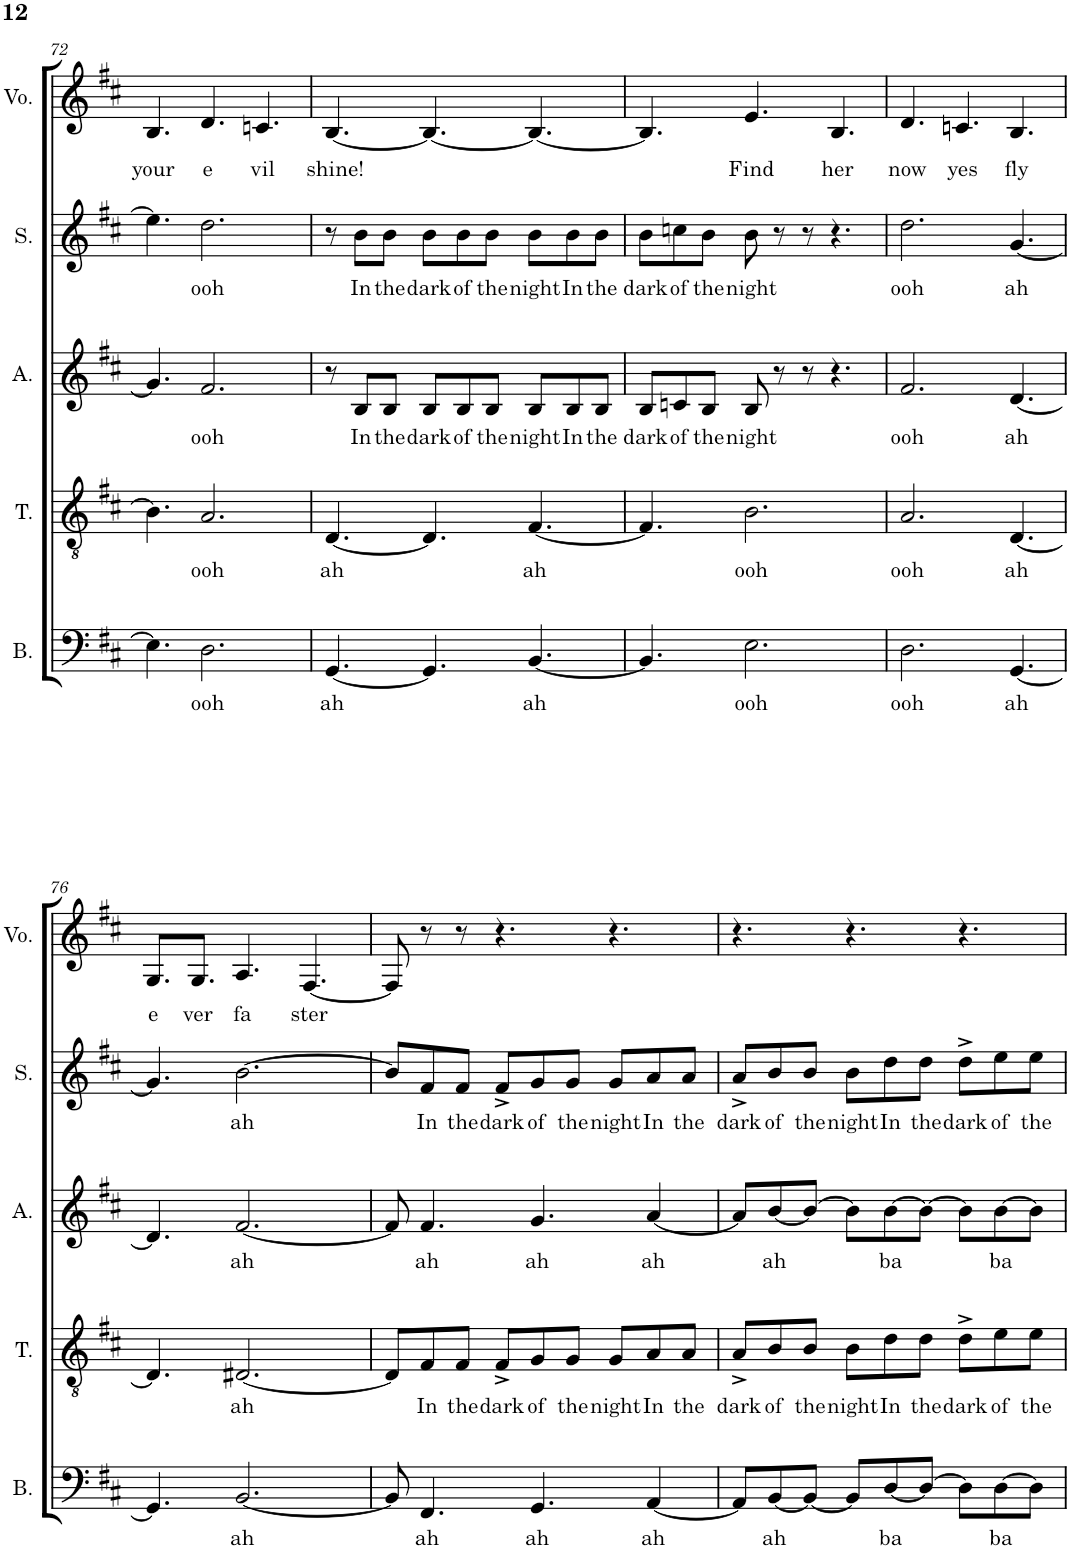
**kern	**text	**kern	**text	**kern	**text	**kern	**text	**kern	**text
*part5	*part5	*part4	*part4	*part3	*part3	*part2	*part2	*part1	*part1
*staff5	*staff5	*staff4	*staff4	*staff3	*staff3	*staff2	*staff2	*staff1	*staff1
*I"Bass	*	*I"Tenor	*	*I"Alto	*	*I"Soprano	*	*I"Voice	*
*I'B.	*	*I'T.	*	*I'A.	*	*I'S.	*	*I'Vo.	*
!!LO:PB:g=z
*clefF4	*	*clefGv2	*	*clefG2	*	*clefG2	*	*clefG2	*
*k[f#c#]	*	*k[f#c#]	*	*k[f#c#]	*	*k[f#c#]	*	*k[f#c#]	*
*M9/8	*	*M9/8	*	*M9/8	*	*M9/8	*	*M9/8	*
=72	=72	=72	=72	=72	=72	=72	=72	=72	=72
!	!	!	!	!	!	!	!	!	!LO:LY:b
4.E\]	.	4.B\]	.	4.g/]	.	4.ee\]	.	4.B/	your
!	!LO:LY:b	!	!LO:LY:b	!	!LO:LY:b	!	!LO:LY:b	!	!LO:LY:b
2.D\	ooh	2.A/	ooh	2.f#/	ooh	2.dd\	ooh	4.d/	e
!	!	!	!	!	!	!	!	!	!LO:LY:b
.	.	.	.	.	.	.	.	4.cn/	vil
=73	=73	=73	=73	=73	=73	=73	=73	=73	=73
!	!LO:LY:b	!	!LO:LY:b	!	!	!	!	!	!LO:LY:b
[4.GG/	ah	[4.D/	ah	8r	.	8r	.	[4.B/	shine!
!	!	!	!	!	!LO:LY:b	!	!LO:LY:b	!	!
.	.	.	.	8B/L	In	8b\L	In	.	.
!	!	!	!	!	!LO:LY:b	!	!LO:LY:b	!	!
.	.	.	.	8B/J	the	8b\J	the	.	.
!	!	!	!	!	!LO:LY:b	!	!LO:LY:b	!	!
4.GG/]	.	4.D/]	.	8B/L	dark	8b\L	dark	4.B/_	.
!	!	!	!	!	!LO:LY:b	!	!LO:LY:b	!	!
.	.	.	.	8B/	of	8b\	of	.	.
!	!	!	!	!	!LO:LY:b	!	!LO:LY:b	!	!
.	.	.	.	8B/J	the	8b\J	the	.	.
!	!LO:LY:b	!	!LO:LY:b	!	!LO:LY:b	!	!LO:LY:b	!	!
[4.BB/	ah	[4.F#/	ah	8B/L	night	8b\L	night	4.B/_	.
!	!	!	!	!	!LO:LY:b	!	!LO:LY:b	!	!
.	.	.	.	8B/	In	8b\	In	.	.
!	!	!	!	!	!LO:LY:b	!	!LO:LY:b	!	!
.	.	.	.	8B/J	the	8b\J	the	.	.
=74	=74	=74	=74	=74	=74	=74	=74	=74	=74
!	!	!	!	!	!LO:LY:b	!	!LO:LY:b	!	!
4.BB/]	.	4.F#/]	.	8B/L	dark	8b\L	dark	4.B/]	.
!	!	!	!	!	!LO:LY:b	!	!LO:LY:b	!	!
.	.	.	.	8cn/	of	8ccn\	of	.	.
!	!	!	!	!	!LO:LY:b	!	!LO:LY:b	!	!
.	.	.	.	8B/J	the	8b\J	the	.	.
!	!LO:LY:b	!	!LO:LY:b	!	!LO:LY:b	!	!LO:LY:b	!	!LO:LY:b
2.E\	ooh	2.B\	ooh	8B/	night	8b\	night	4.e/	Find
.	.	.	.	8r	.	8r	.	.	.
.	.	.	.	8r	.	8r	.	.	.
!	!	!	!	!	!	!	!	!	!LO:LY:b
.	.	.	.	4.r	.	4.r	.	4.B/	her
=75	=75	=75	=75	=75	=75	=75	=75	=75	=75
!	!LO:LY:b	!	!LO:LY:b	!	!LO:LY:b	!	!LO:LY:b	!	!LO:LY:b
2.D\	ooh	2.A/	ooh	2.f#/	ooh	2.dd\	ooh	4.d/	now
!	!	!	!	!	!	!	!	!	!LO:LY:b
.	.	.	.	.	.	.	.	4.cn/	yes
!	!LO:LY:b	!	!LO:LY:b	!	!LO:LY:b	!	!LO:LY:b	!	!LO:LY:b
[4.GG/	ah	[4.D/	ah	[4.d/	ah	[4.g/	ah	4.B/	fly
!!LO:LB:g=z
=76	=76	=76	=76	=76	=76	=76	=76	=76	=76
!	!	!	!	!	!	!	!	!	!LO:LY:b
4.GG/]	.	4.D/]	.	4.d/]	.	4.g/]	.	8.G/L	e
!	!	!	!	!	!	!	!	!	!LO:LY:b
.	.	.	.	.	.	.	.	8.G/J	ver
!	!LO:LY:b	!	!LO:LY:b	!	!LO:LY:b	!	!LO:LY:b	!	!LO:LY:b
[2.BB/	ah	[2.D#X/	ah	[2.f#/	ah	[2.b\	ah	4.A/	fa
!	!	!	!	!	!	!	!	!	!LO:LY:b
.	.	.	.	.	.	.	.	[4.F#/	ster
=77	=77	=77	=77	=77	=77	=77	=77	=77	=77
8BB/]	.	8D#/L]	.	8f#/]	.	8b/L]	.	8F#/]	.
!	!LO:LY:b	!	!LO:LY:b	!	!LO:LY:b	!	!LO:LY:b	!	!
4.FF#/	ah	8F#/	In	4.f#/	ah	8f#/	In	8r	.
!	!	!	!LO:LY:b	!	!	!	!LO:LY:b	!	!
.	.	8F#/J	the	.	.	8f#/J	the	8r	.
!	!	!	!LO:LY:b	!	!	!	!LO:LY:b	!	!
.	.	8F#^/L	dark	.	.	8f#^/L	dark	4.r	.
!	!LO:LY:b	!	!LO:LY:b	!	!LO:LY:b	!	!LO:LY:b	!	!
4.GG/	ah	8G/	of	4.g/	ah	8g/	of	.	.
!	!	!	!LO:LY:b	!	!	!	!LO:LY:b	!	!
.	.	8G/J	the	.	.	8g/J	the	.	.
!	!	!	!LO:LY:b	!	!	!	!LO:LY:b	!	!
.	.	8G/L	night	.	.	8g/L	night	4.r	.
!	!LO:LY:b	!	!LO:LY:b	!	!LO:LY:b	!	!LO:LY:b	!	!
[4AA/	ah	8A/	In	[4a/	ah	8a/	In	.	.
!	!	!	!LO:LY:b	!	!	!	!LO:LY:b	!	!
.	.	8A/J	the	.	.	8a/J	the	.	.
=78	=78	=78	=78	=78	=78	=78	=78	=78	=78
!	!	!	!LO:LY:b	!	!	!	!LO:LY:b	!	!
8AA/L]	.	8A^/L	dark	8a/L]	.	8a^/L	dark	4.r	.
!	!LO:LY:b	!	!LO:LY:b	!	!LO:LY:b	!	!LO:LY:b	!	!
[8BB/	ah	8B/	of	[8b/	ah	8b/	of	.	.
!	!	!	!LO:LY:b	!	!	!	!LO:LY:b	!	!
8BB/J_	.	8B/J	the	8b/J_	.	8b/J	the	.	.
!	!	!	!LO:LY:b	!	!	!	!LO:LY:b	!	!
8BB/L]	.	8B\L	night	8b\L]	.	8b\L	night	4.r	.
!	!LO:LY:b	!	!LO:LY:b	!	!LO:LY:b	!	!LO:LY:b	!	!
[8D/	ba	8d\	In	[8b\	ba	8dd\	In	.	.
!	!	!	!LO:LY:b	!	!	!	!LO:LY:b	!	!
8D/J_	.	8d\J	the	8b\J_	.	8dd\J	the	.	.
!	!	!	!LO:LY:b	!	!	!	!LO:LY:b	!	!
8D\L]	.	8d^\L	dark	8b\L]	.	8dd^\L	dark	4.r	.
!	!LO:LY:b	!	!LO:LY:b	!	!LO:LY:b	!	!LO:LY:b	!	!
[8D\	ba	8e\	of	[8b\	ba	8ee\	of	.	.
!	!	!	!LO:LY:b	!	!	!	!LO:LY:b	!	!
8D\J]	.	8e\J	the	8b\J]	.	8ee\J	the	.	.
=	=	=	=	=	=	=	=	=	=
*-	*-	*-	*-	*-	*-	*-	*-	*-	*-
